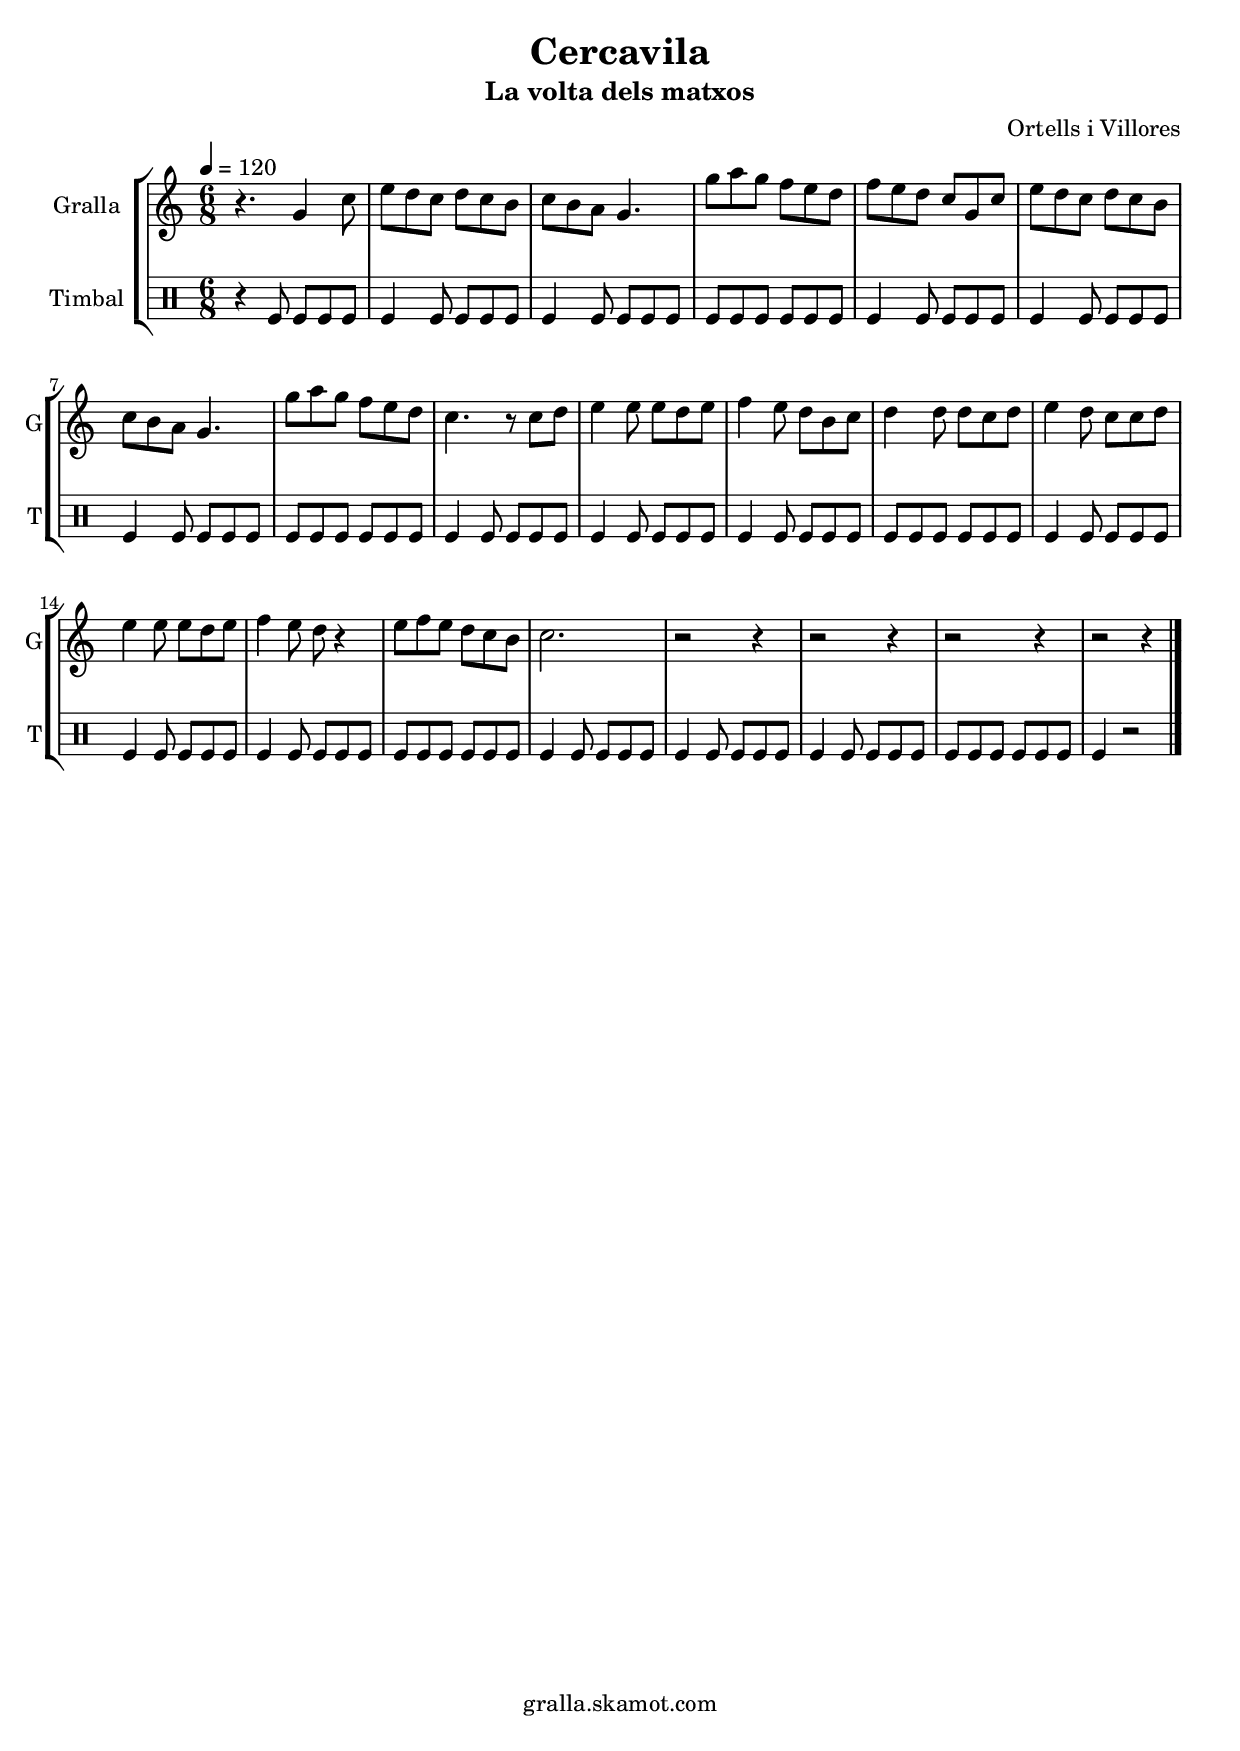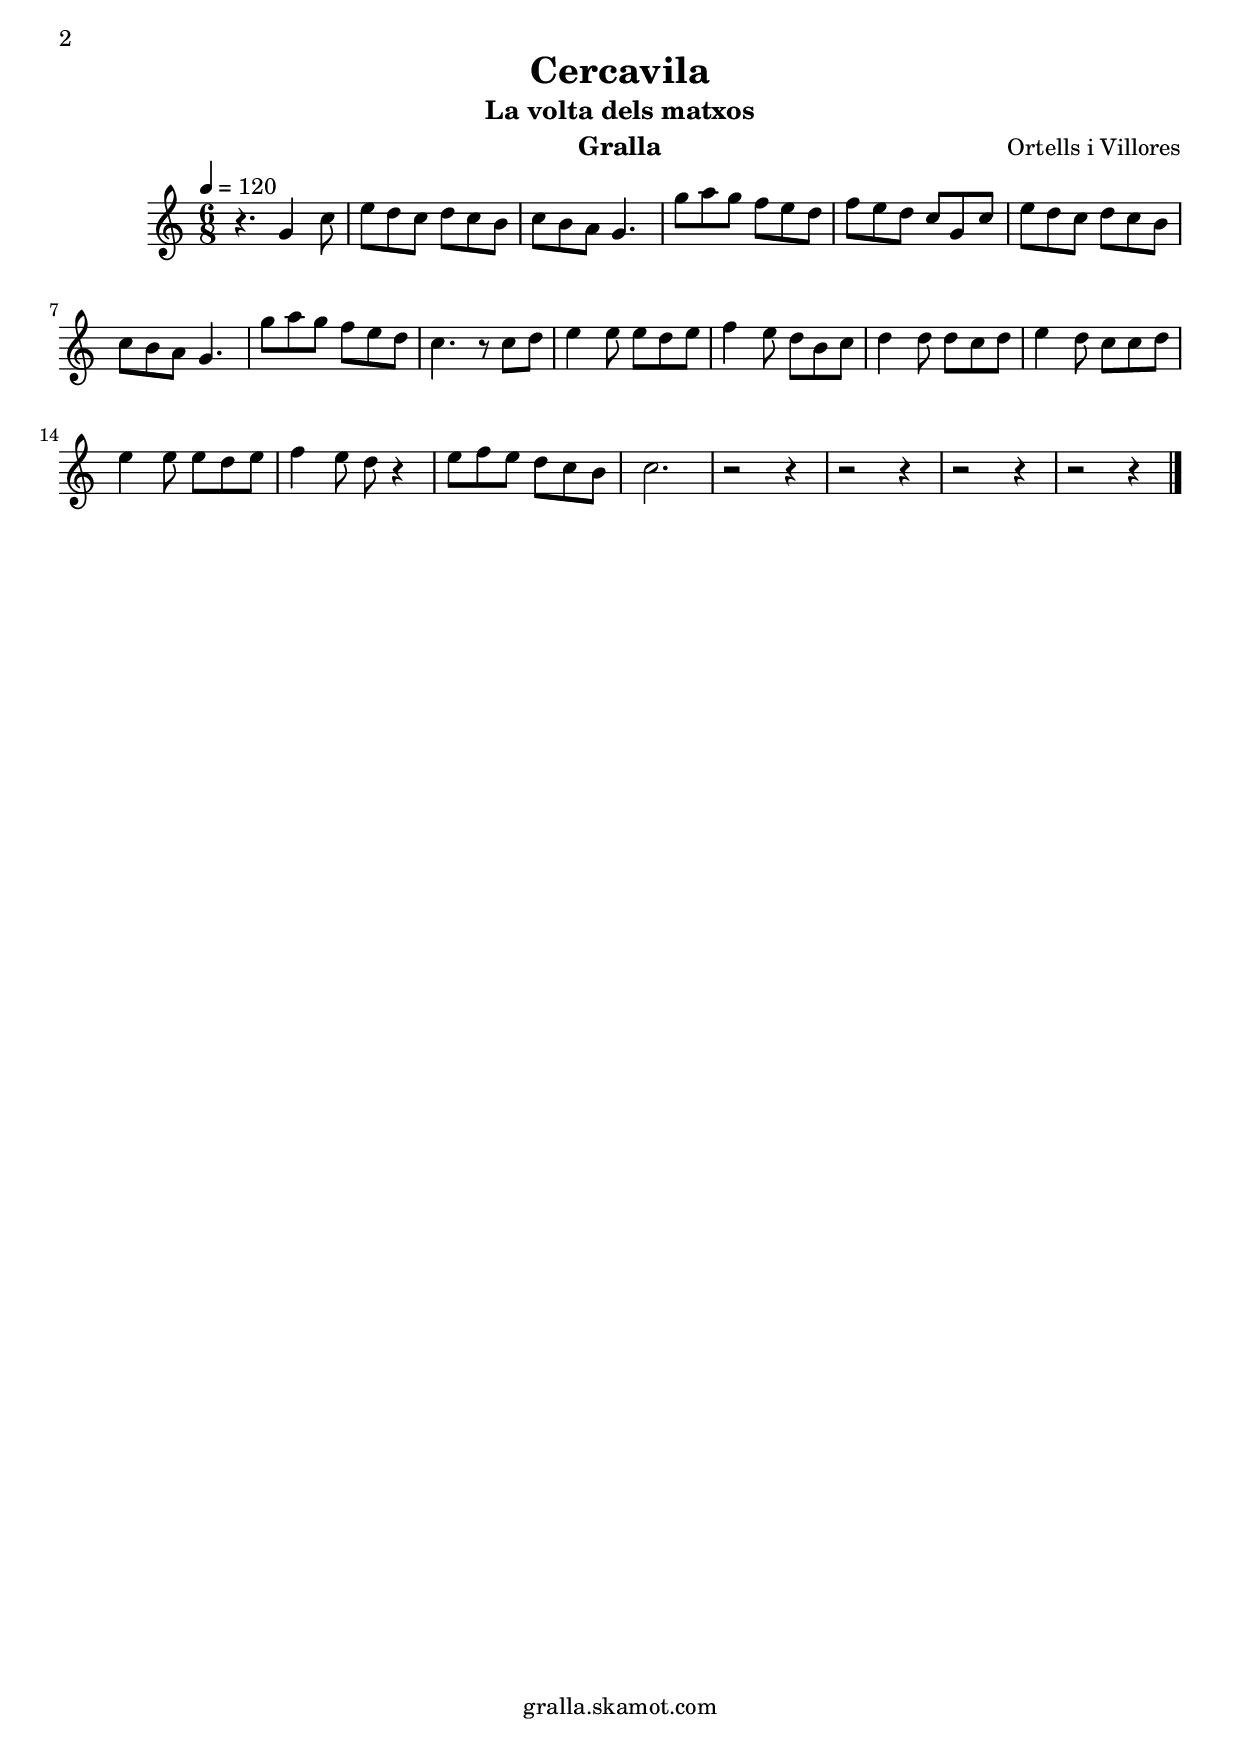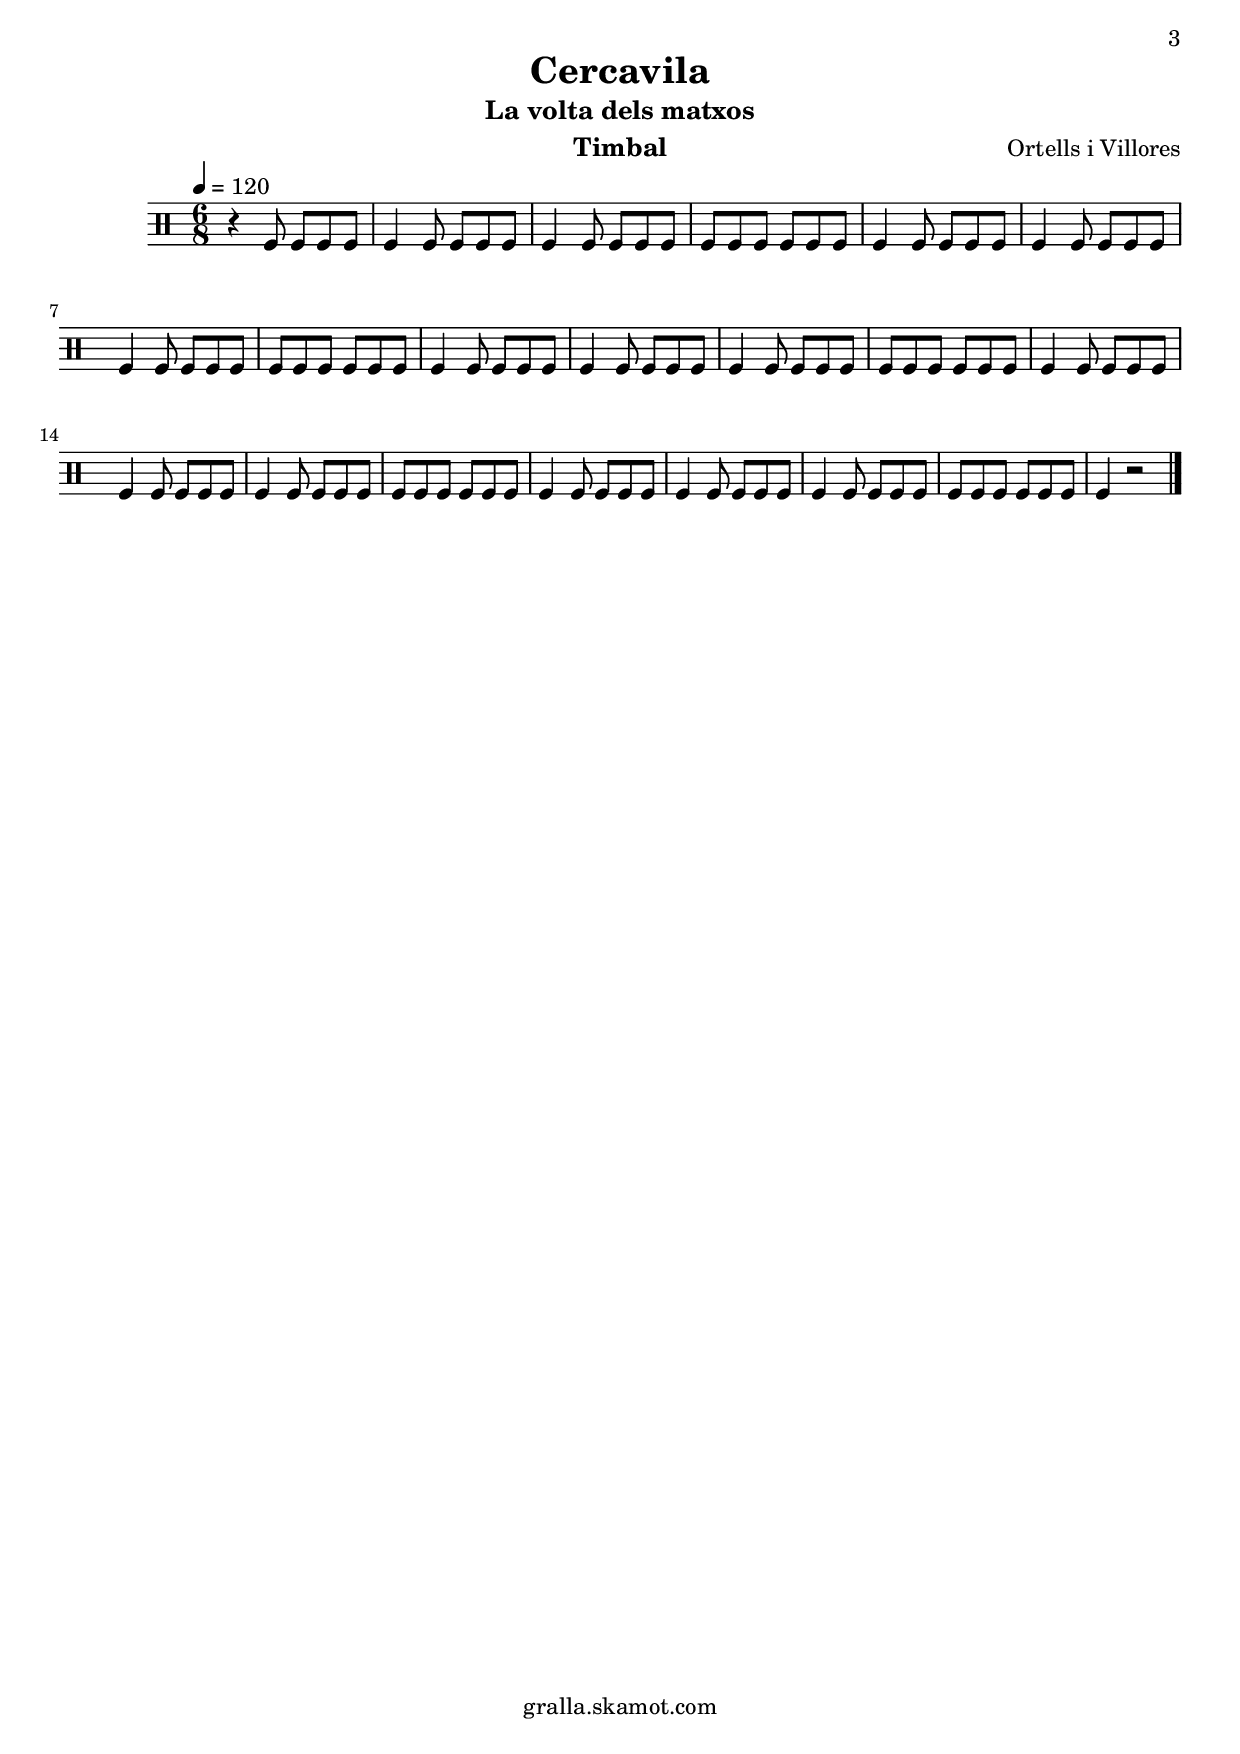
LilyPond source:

\version "2.16.2"

\header {
  dedication=""
  title="Cercavila"
  subtitle="La volta dels matxos"
  subsubtitle=""
  poet=""
  meter=""
  piece=""
  composer="Ortells i Villores"
  arranger=""
  opus=""
  instrument=""
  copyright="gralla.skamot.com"
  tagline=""
}

liniaroAa =
\relative g'
{
  \tempo 4=120
  \clef treble
  \key c \major
  \time 6/8
  r4. g4 c8  |
  e8 d c d c b  |
  c8 b a g4.  |
  g'8 a g f e d  |
  %05
  f8 e d c g c  |
  e8 d c d c b  |
  c8 b a g4.  |
  g'8 a g f e d  |
  c4. r8 c d  |
  %10
  e4 e8 e d e  |
  f4 e8 d b c  |
  d4 d8 d c d  |
  e4 d8 c c d  |
  e4 e8 e d e  |
  %15
  f4 e8 d r4  |
  e8 f e d c b  |
  c2.  |
  r2 r4  |
  r2 r4  |
  %20
  r2 r4  |
  r2 r4  \bar "|."
}

liniaroAb =
\drummode
{
  \tempo 4=120
  \time 6/8
  r4 tomfl8 tomfl tomfl tomfl  |
  tomfl4 tomfl8 tomfl tomfl tomfl  |
  tomfl4 tomfl8 tomfl tomfl tomfl  |
  tomfl8 tomfl tomfl tomfl tomfl tomfl  |
  %05
  tomfl4 tomfl8 tomfl tomfl tomfl  |
  tomfl4 tomfl8 tomfl tomfl tomfl  |
  tomfl4 tomfl8 tomfl tomfl tomfl  |
  tomfl8 tomfl tomfl tomfl tomfl tomfl  |
  tomfl4 tomfl8 tomfl tomfl tomfl  |
  %10
  tomfl4 tomfl8 tomfl tomfl tomfl  |
  tomfl4 tomfl8 tomfl tomfl tomfl  |
  tomfl8 tomfl tomfl tomfl tomfl tomfl  |
  tomfl4 tomfl8 tomfl tomfl tomfl  |
  tomfl4 tomfl8 tomfl tomfl tomfl  |
  %15
  tomfl4 tomfl8 tomfl tomfl tomfl  |
  tomfl8 tomfl tomfl tomfl tomfl tomfl  |
  tomfl4 tomfl8 tomfl tomfl tomfl  |
  tomfl4 tomfl8 tomfl tomfl tomfl  |
  tomfl4 tomfl8 tomfl tomfl tomfl  |
  %20
  tomfl8 tomfl tomfl tomfl tomfl tomfl  |
  tomfl4 r2  \bar "|."
}

\bookpart {
  \score {
    \new StaffGroup {
      \override Score.RehearsalMark.self-alignment-X = #LEFT
      <<
        \new Staff \with {instrumentName = #"Gralla" shortInstrumentName = #"G"} \liniaroAa
        \new DrumStaff \with {instrumentName = #"Timbal" shortInstrumentName = #"T"} \liniaroAb
      >>
    }
    \layout {}
  }
  \score { \unfoldRepeats
    \new StaffGroup {
      \override Score.RehearsalMark.self-alignment-X = #LEFT
      <<
        \new Staff \with {instrumentName = #"Gralla" shortInstrumentName = #"G"} \liniaroAa
        \new DrumStaff \with {instrumentName = #"Timbal" shortInstrumentName = #"T"} \liniaroAb
      >>
    }
    \midi {
      \set Staff.midiInstrument = "oboe"
      \set DrumStaff.midiInstrument = "drums"
    }
  }
}

\bookpart {
  \header {instrument="Gralla"}
  \score {
    \new StaffGroup {
      \override Score.RehearsalMark.self-alignment-X = #LEFT
      <<
        \new Staff \liniaroAa
      >>
    }
    \layout {}
  }
  \score { \unfoldRepeats
    \new StaffGroup {
      \override Score.RehearsalMark.self-alignment-X = #LEFT
      <<
        \new Staff \liniaroAa
      >>
    }
    \midi {
      \set Staff.midiInstrument = "oboe"
      \set DrumStaff.midiInstrument = "drums"
    }
  }
}

\bookpart {
  \header {instrument="Timbal"}
  \score {
    \new StaffGroup {
      \override Score.RehearsalMark.self-alignment-X = #LEFT
      <<
        \new DrumStaff \liniaroAb
      >>
    }
    \layout {}
  }
  \score { \unfoldRepeats
    \new StaffGroup {
      \override Score.RehearsalMark.self-alignment-X = #LEFT
      <<
        \new DrumStaff \liniaroAb
      >>
    }
    \midi {
      \set Staff.midiInstrument = "oboe"
      \set DrumStaff.midiInstrument = "drums"
    }
  }
}

